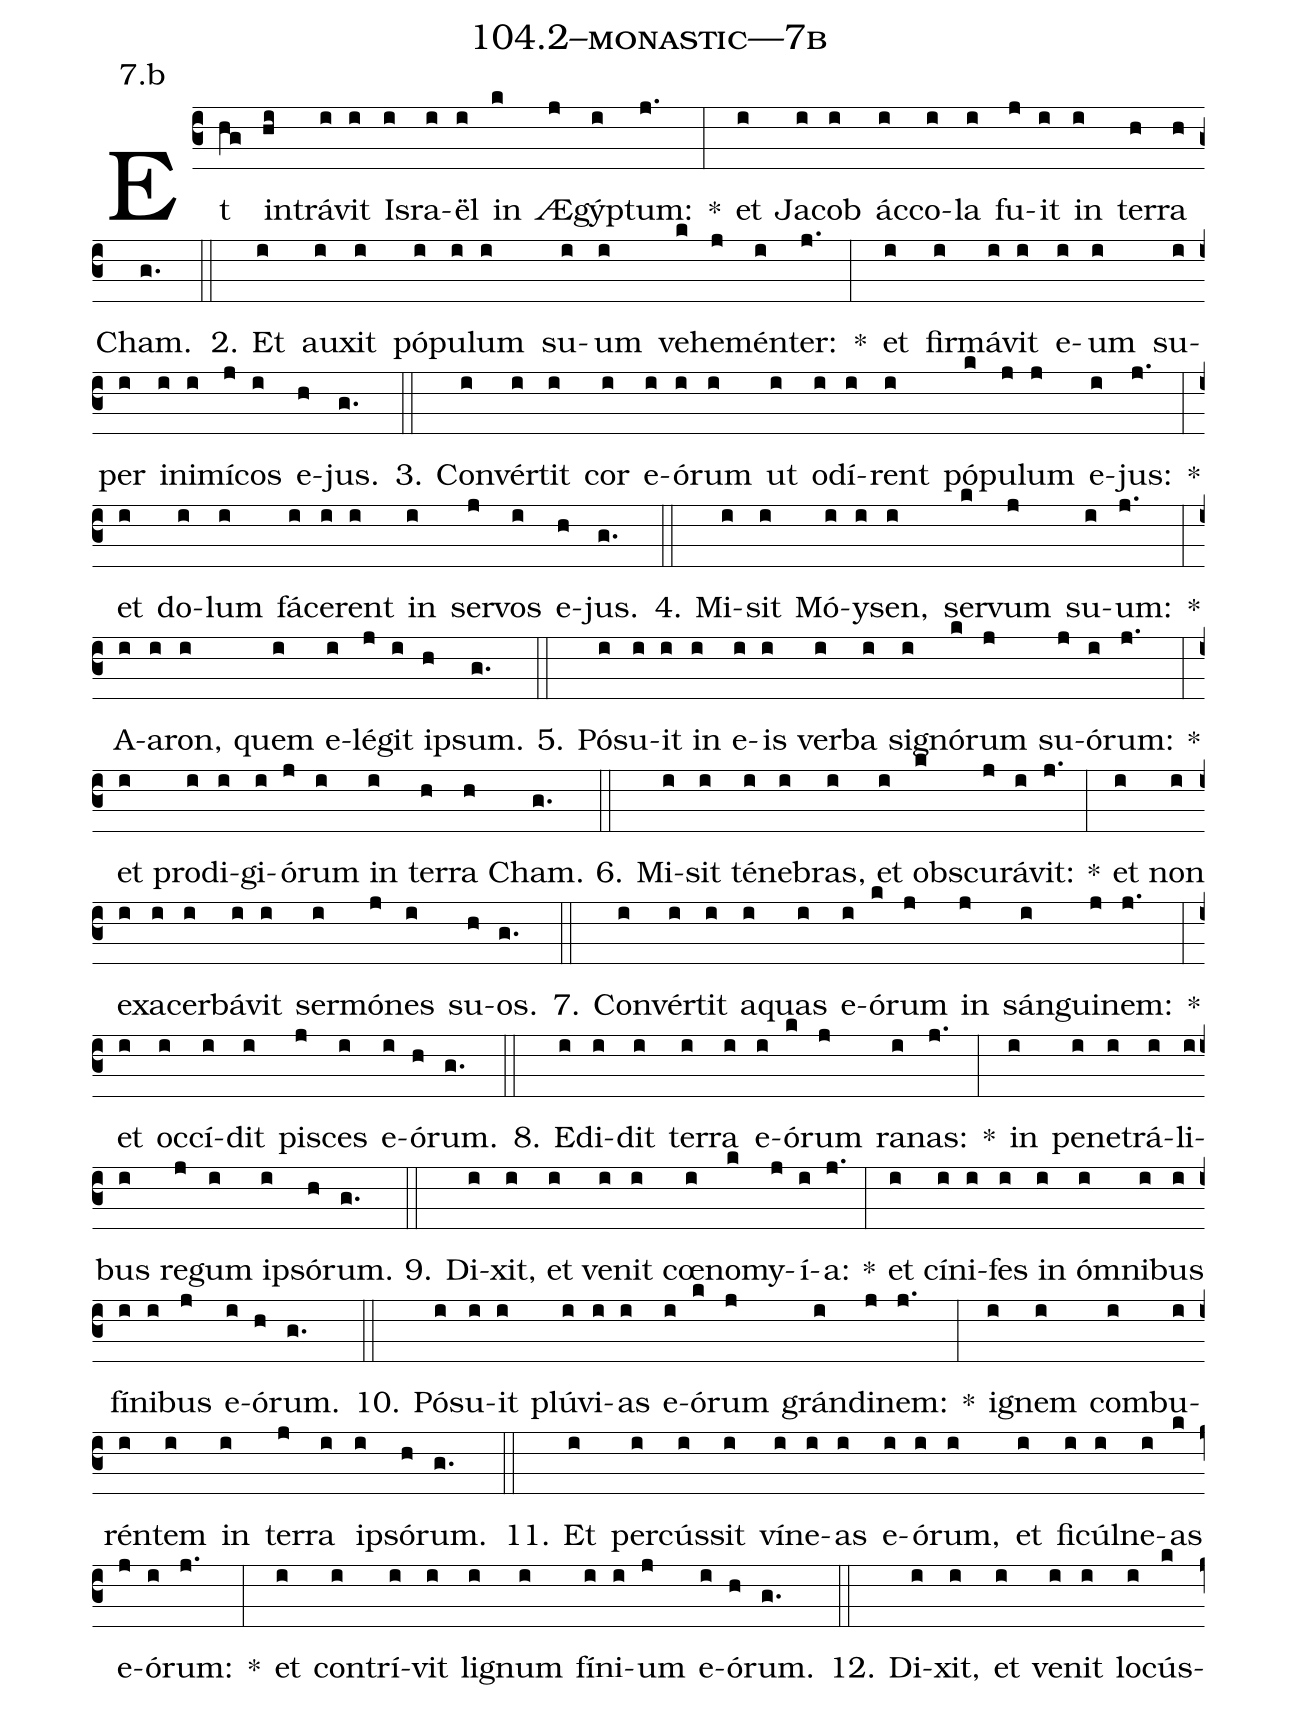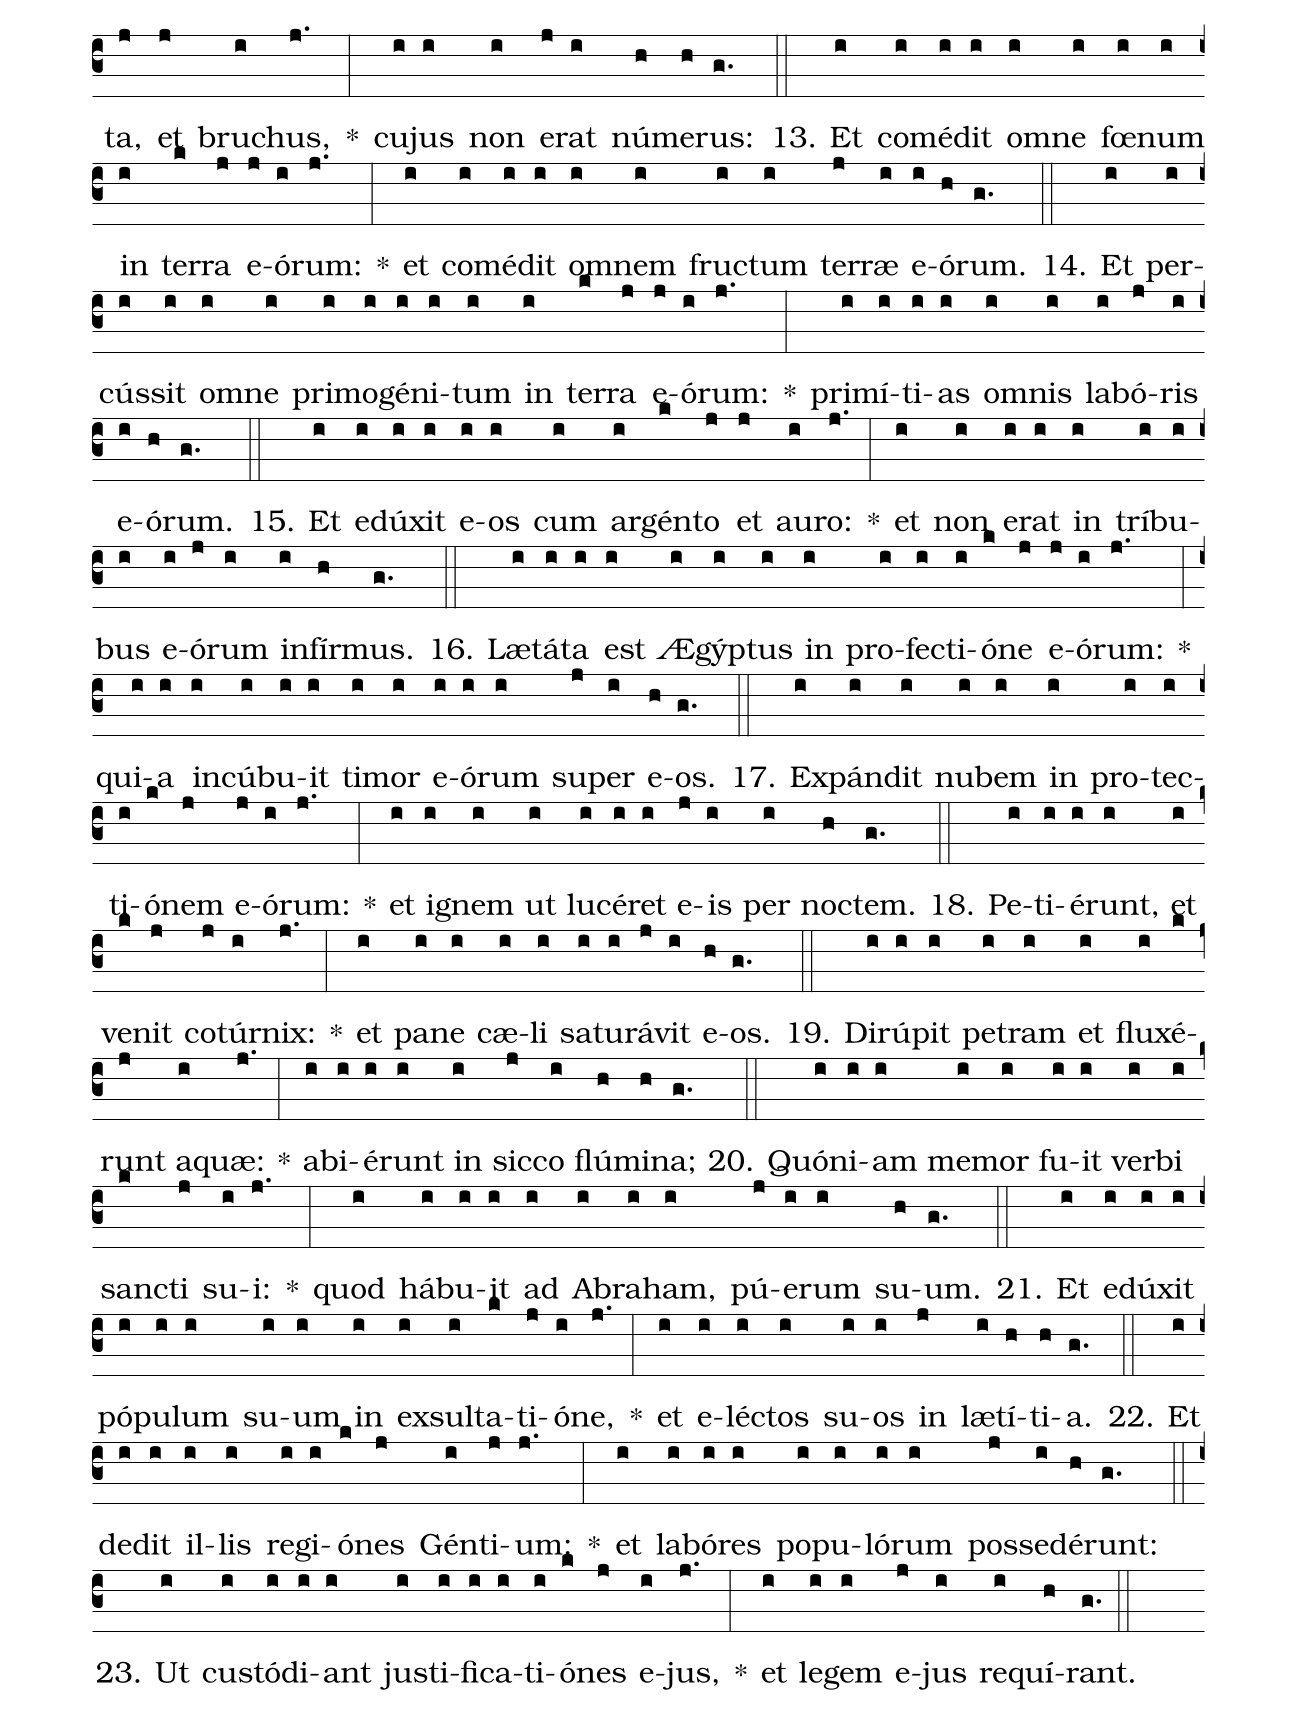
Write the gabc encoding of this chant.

name: 104.2--monastic---7b;
annotation: 7.b;
%%
(c3)Et(hg) in(hi)trá(i)vit(i) Is(i)ra(i)ël(i) in(k) Æ(j)gýp(i)tum:(j.) *(:) et(i) Ja(i)cob(i) ác(i)co(i)la(i) fu(j)it(i) in(i) ter(h)ra(h) Cham.(g.) (::)
2. Et(i) au(i)xit(i) pó(i)pu(i)lum(i) su(i)um(i) ve(k)he(j)mén(i)ter:(j.) *(:) et(i) fir(i)má(i)vit(i) e(i)um(i) su(i)per(i) in(i)i(i)mí(j)cos(i) e(h)jus.(g.) (::)
3. Con(i)vér(i)tit(i) cor(i) e(i)ó(i)rum(i) ut(i) o(i)dí(i)rent(i) pó(k)pu(j)lum(j) e(i)jus:(j.) *(:) et(i) do(i)lum(i) fá(i)ce(i)rent(i) in(i) ser(j)vos(i) e(h)jus.(g.) (::)
4. Mi(i)sit(i) Mó(i)y(i)sen,(i) ser(k)vum(j) su(i)um:(j.) *(:) A(i)a(i)ron,(i) quem(i) e(i)lé(j)git(i) ip(h)sum.(g.) (::)
5. Pó(i)su(i)it(i) in(i) e(i)is(i) ver(i)ba(i) si(i)gnó(k)rum(j) su(j)ó(i)rum:(j.) *(:) et(i) prod(i)i(i)gi(i)ó(j)rum(i) in(i) ter(h)ra(h) Cham.(g.) (::)
6. Mi(i)sit(i) té(i)ne(i)bras,(i) et(i) obs(k)cu(j)rá(i)vit:(j.) *(:) et(i) non(i) ex(i)a(i)cer(i)bá(i)vit(i) ser(i)mó(j)nes(i) su(h)os.(g.) (::)
7. Con(i)vér(i)tit(i) a(i)quas(i) e(i)ó(k)rum(j) in(j) sán(i)gui(j)nem:(j.) *(:) et(i) oc(i)cí(i)dit(i) pi(j)sces(i) e(i)ó(h)rum.(g.) (::)
8. E(i)di(i)dit(i) ter(i)ra(i) e(i)ó(k)rum(j) ra(i)nas:(j.) *(:) in(i) pe(i)ne(i)trá(i)li(i)bus(i) re(j)gum(i) ip(i)só(h)rum.(g.) (::)
9. Di(i)xit,(i) et(i) ve(i)nit(i) cœ(i)no(k)my(j)í(i)a:(j.) *(:) et(i) cí(i)ni(i)fes(i) in(i) óm(i)ni(i)bus(i) fí(i)ni(i)bus(j) e(i)ó(h)rum.(g.) (::)
10. Pó(i)su(i)it(i) plú(i)vi(i)as(i) e(i)ó(k)rum(j) grán(i)di(j)nem:(j.) *(:) i(i)gnem(i) com(i)bu(i)rén(i)tem(i) in(i) ter(j)ra(i) ip(i)só(h)rum.(g.) (::)
11. Et(i) per(i)cús(i)sit(i) ví(i)ne(i)as(i) e(i)ó(i)rum,(i) et(i) fi(i)cúl(i)ne(i)as(k) e(j)ó(i)rum:(j.) *(:) et(i) con(i)trí(i)vit(i) li(i)gnum(i) fí(i)ni(i)um(j) e(i)ó(h)rum.(g.) (::)
12. Di(i)xit,(i) et(i) ve(i)nit(i) lo(i)cús(k)ta,(j) et(j) bru(i)chus,(j.) *(:) cu(i)jus(i) non(i) e(j)rat(i) nú(h)me(h)rus:(g.) (::)
13. Et(i) com(i)é(i)dit(i) om(i)ne(i) fœ(i)num(i) in(i) ter(k)ra(j) e(j)ó(i)rum:(j.) *(:) et(i) com(i)é(i)dit(i) om(i)nem(i) fruc(i)tum(i) ter(j)ræ(i) e(i)ó(h)rum.(g.) (::)
14. Et(i) per(i)cús(i)sit(i) om(i)ne(i) pri(i)mo(i)gé(i)ni(i)tum(i) in(i) ter(k)ra(j) e(j)ó(i)rum:(j.) *(:) pri(i)mí(i)ti(i)as(i) om(i)nis(i) la(i)bó(j)ris(i) e(i)ó(h)rum.(g.) (::)
15. Et(i) e(i)dú(i)xit(i) e(i)os(i) cum(i) ar(i)gén(k)to(j) et(j) au(i)ro:(j.) *(:) et(i) non(i) e(i)rat(i) in(i) trí(i)bu(i)bus(i) e(i)ó(j)rum(i) in(i)fír(h)mus.(g.) (::)
16. Læ(i)tá(i)ta(i) est(i) Æ(i)gýp(i)tus(i) in(i) pro(i)fec(i)ti(i)ó(k)ne(j) e(j)ó(i)rum:(j.) *(:) qui(i)a(i) in(i)cú(i)bu(i)it(i) ti(i)mor(i) e(i)ó(i)rum(i) su(j)per(i) e(h)os.(g.) (::)
17. Ex(i)pán(i)dit(i) nu(i)bem(i) in(i) pro(i)tec(i)ti(i)ó(k)nem(j) e(j)ó(i)rum:(j.) *(:) et(i) i(i)gnem(i) ut(i) lu(i)cé(i)ret(i) e(j)is(i) per(i) noc(h)tem.(g.) (::)
18. Pe(i)ti(i)é(i)runt,(i) et(i) ve(k)nit(j) co(j)túr(i)nix:(j.) *(:) et(i) pa(i)ne(i) cæ(i)li(i) sa(i)tu(i)rá(j)vit(i) e(h)os.(g.) (::)
19. Di(i)rú(i)pit(i) pe(i)tram(i) et(i) flu(i)xé(k)runt(j) a(i)quæ:(j.) *(:) ab(i)i(i)é(i)runt(i) in(i) sic(j)co(i) flú(h)mi(h)na;(g.) (::)
20. Quón(i)i(i)am(i) me(i)mor(i) fu(i)it(i) ver(i)bi(i) sanc(k)ti(j) su(i)i:(j.) *(:) quod(i) há(i)bu(i)it(i) ad(i) A(i)bra(i)ham,(i) pú(j)e(i)rum(i) su(h)um.(g.) (::)
21. Et(i) e(i)dú(i)xit(i) pó(i)pu(i)lum(i) su(i)um(i) in(i) ex(i)sul(i)ta(k)ti(j)ó(i)ne,(j.) *(:) et(i) e(i)léc(i)tos(i) su(i)os(i) in(j) læ(i)tí(h)ti(h)a.(g.) (::)
22. Et(i) de(i)dit(i) il(i)lis(i) re(i)gi(i)ó(k)nes(j) Gén(i)ti(j)um:(j.) *(:) et(i) la(i)bó(i)res(i) po(i)pu(i)ló(i)rum(i) pos(j)se(i)dé(h)runt:(g.) (::)
23. Ut(i) cus(i)tó(i)di(i)ant(i) jus(i)ti(i)fi(i)ca(i)ti(i)ó(k)nes(j) e(i)jus,(j.) *(:) et(i) le(i)gem(i) e(j)jus(i) re(i)quí(h)rant.(g.) (::)
